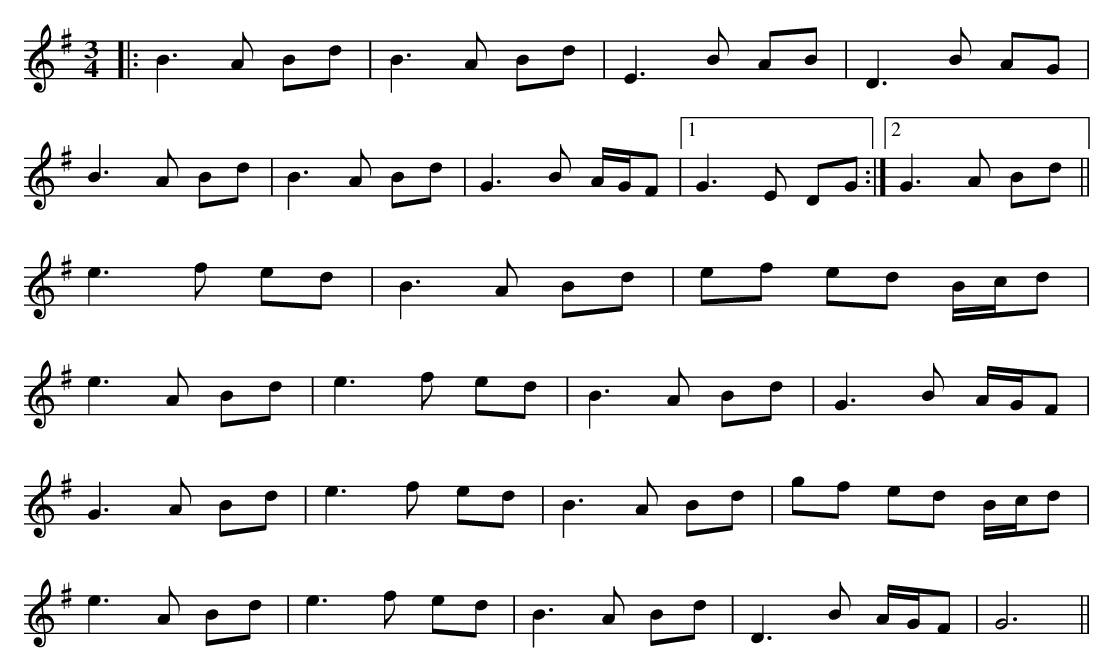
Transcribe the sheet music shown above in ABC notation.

X:1
M:3/4
K:Dmix
|:B3A Bd|B3A Bd|E3B AB|D3B AG|
B3A Bd|B3A Bd|G3B A/G/F|1 G3E DG:|2 G3A Bd||
e3f ed|B3A Bd|ef ed B/c/d|
e3A Bd|e3f ed|B3A Bd|G3B A/G/F|
G3A Bd|e3f ed|B3A Bd|gf ed B/c/d|
e3A Bd|e3f ed|B3A Bd|D3B A/G/F|G6||
